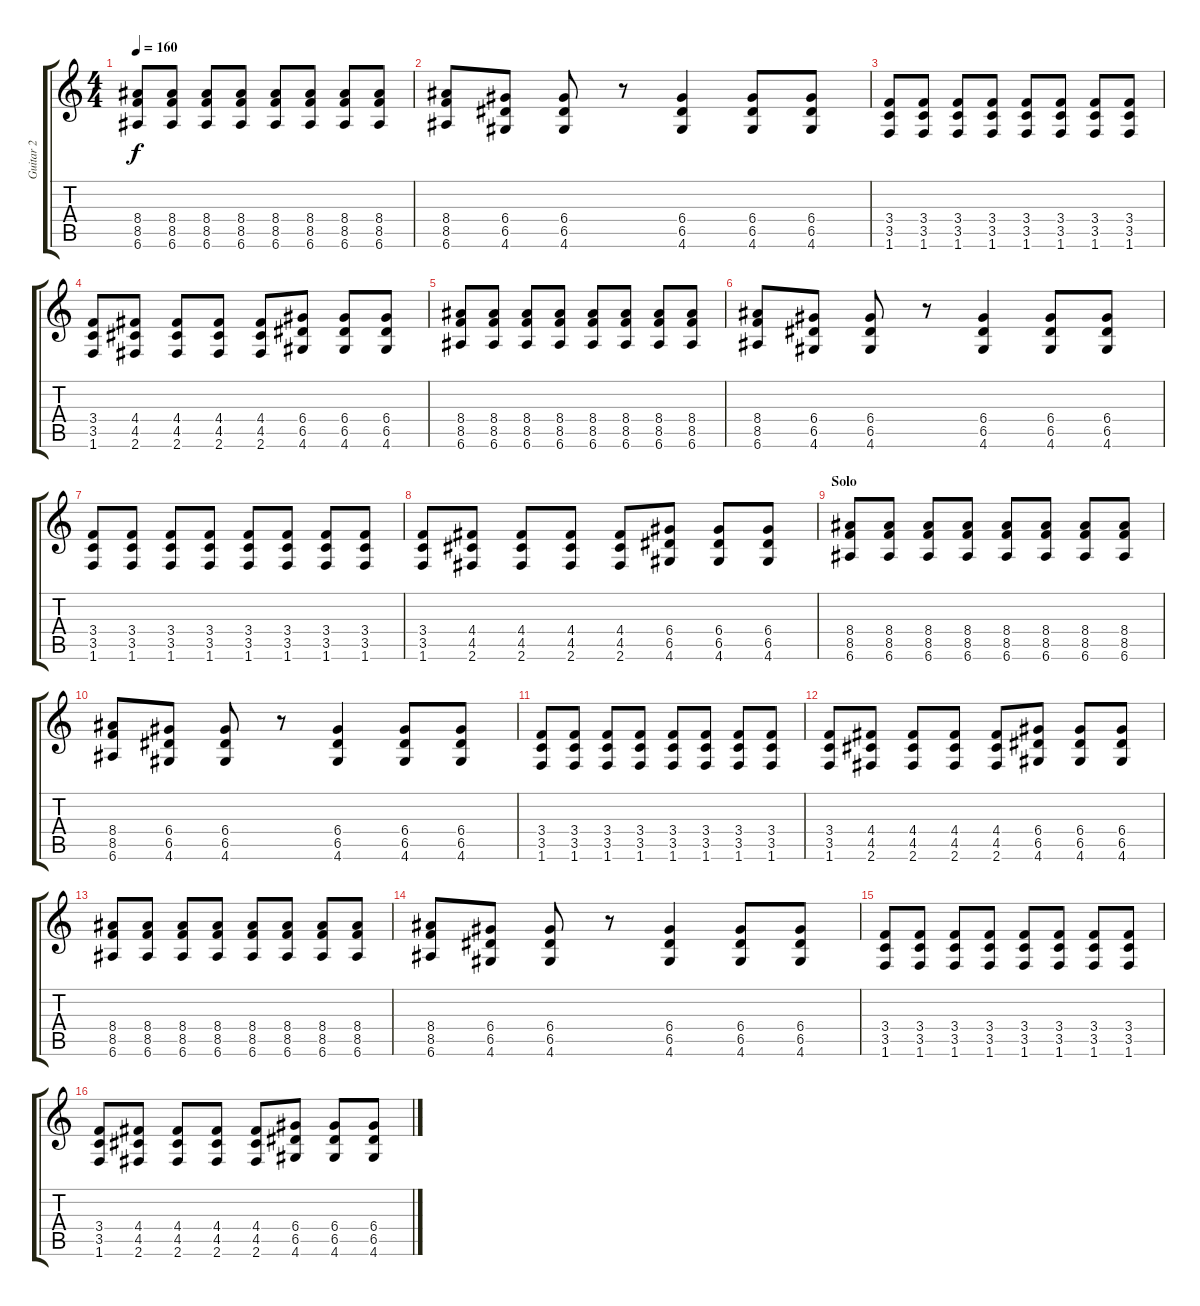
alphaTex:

\track ("Guitar 2" "Guitar 2") {instrument distortionguitar}
\staff {score tabs}
\tuning (E4 B3 G3 D3 A2 E2) {hide}
\ts (4 4)
\tempo 160
\clef g2
\ks c
(8.4 8.5 6.6).8{dy f} (8.4 8.5 6.6).8 (8.4 8.5 6.6).8 (8.4 8.5 6.6).8 (8.4 8.5 6.6).8 (8.4 8.5 6.6).8 (8.4 8.5 6.6).8 (8.4 8.5 6.6).8 |
(8.4 8.5 6.6).8 (6.4 6.5 4.6).8 (6.4 6.5 4.6).8 r.8 (6.4 6.5 4.6).4 (6.4 6.5 4.6).8 (6.4 6.5 4.6).8 |
(3.4 3.5 1.6).8 (3.4 3.5 1.6).8 (3.4 3.5 1.6).8 (3.4 3.5 1.6).8 (3.4 3.5 1.6).8 (3.4 3.5 1.6).8 (3.4 3.5 1.6).8 (3.4 3.5 1.6).8 |
(3.4 3.5 1.6).8 (4.4 4.5 2.6).8 (4.4 4.5 2.6).8 (4.4 4.5 2.6).8 (4.4 4.5 2.6).8 (6.4 6.5 4.6).8 (6.4 6.5 4.6).8 (6.4 6.5 4.6).8 |
(8.4 8.5 6.6).8 (8.4 8.5 6.6).8 (8.4 8.5 6.6).8 (8.4 8.5 6.6).8 (8.4 8.5 6.6).8 (8.4 8.5 6.6).8 (8.4 8.5 6.6).8 (8.4 8.5 6.6).8 |
(8.4 8.5 6.6).8 (6.4 6.5 4.6).8 (6.4 6.5 4.6).8 r.8 (6.4 6.5 4.6).4 (6.4 6.5 4.6).8 (6.4 6.5 4.6).8 |
(3.4 3.5 1.6).8 (3.4 3.5 1.6).8 (3.4 3.5 1.6).8 (3.4 3.5 1.6).8 (3.4 3.5 1.6).8 (3.4 3.5 1.6).8 (3.4 3.5 1.6).8 (3.4 3.5 1.6).8 |
(3.4 3.5 1.6).8 (4.4 4.5 2.6).8 (4.4 4.5 2.6).8 (4.4 4.5 2.6).8 (4.4 4.5 2.6).8 (6.4 6.5 4.6).8 (6.4 6.5 4.6).8 (6.4 6.5 4.6).8 |
\section ("" "Solo")
(8.4 8.5 6.6).8 (8.4 8.5 6.6).8 (8.4 8.5 6.6).8 (8.4 8.5 6.6).8 (8.4 8.5 6.6).8 (8.4 8.5 6.6).8 (8.4 8.5 6.6).8 (8.4 8.5 6.6).8 |
(8.4 8.5 6.6).8 (6.4 6.5 4.6).8 (6.4 6.5 4.6).8 r.8 (6.4 6.5 4.6).4 (6.4 6.5 4.6).8 (6.4 6.5 4.6).8 |
(3.4 3.5 1.6).8 (3.4 3.5 1.6).8 (3.4 3.5 1.6).8 (3.4 3.5 1.6).8 (3.4 3.5 1.6).8 (3.4 3.5 1.6).8 (3.4 3.5 1.6).8 (3.4 3.5 1.6).8 |
(3.4 3.5 1.6).8 (4.4 4.5 2.6).8 (4.4 4.5 2.6).8 (4.4 4.5 2.6).8 (4.4 4.5 2.6).8 (6.4 6.5 4.6).8 (6.4 6.5 4.6).8 (6.4 6.5 4.6).8 |
(8.4 8.5 6.6).8 (8.4 8.5 6.6).8 (8.4 8.5 6.6).8 (8.4 8.5 6.6).8 (8.4 8.5 6.6).8 (8.4 8.5 6.6).8 (8.4 8.5 6.6).8 (8.4 8.5 6.6).8 |
(8.4 8.5 6.6).8 (6.4 6.5 4.6).8 (6.4 6.5 4.6).8 r.8 (6.4 6.5 4.6).4 (6.4 6.5 4.6).8 (6.4 6.5 4.6).8 |
(3.4 3.5 1.6).8 (3.4 3.5 1.6).8 (3.4 3.5 1.6).8 (3.4 3.5 1.6).8 (3.4 3.5 1.6).8 (3.4 3.5 1.6).8 (3.4 3.5 1.6).8 (3.4 3.5 1.6).8 |
(3.4 3.5 1.6).8 (4.4 4.5 2.6).8 (4.4 4.5 2.6).8 (4.4 4.5 2.6).8 (4.4 4.5 2.6).8 (6.4 6.5 4.6).8 (6.4 6.5 4.6).8 (6.4 6.5 4.6).8
